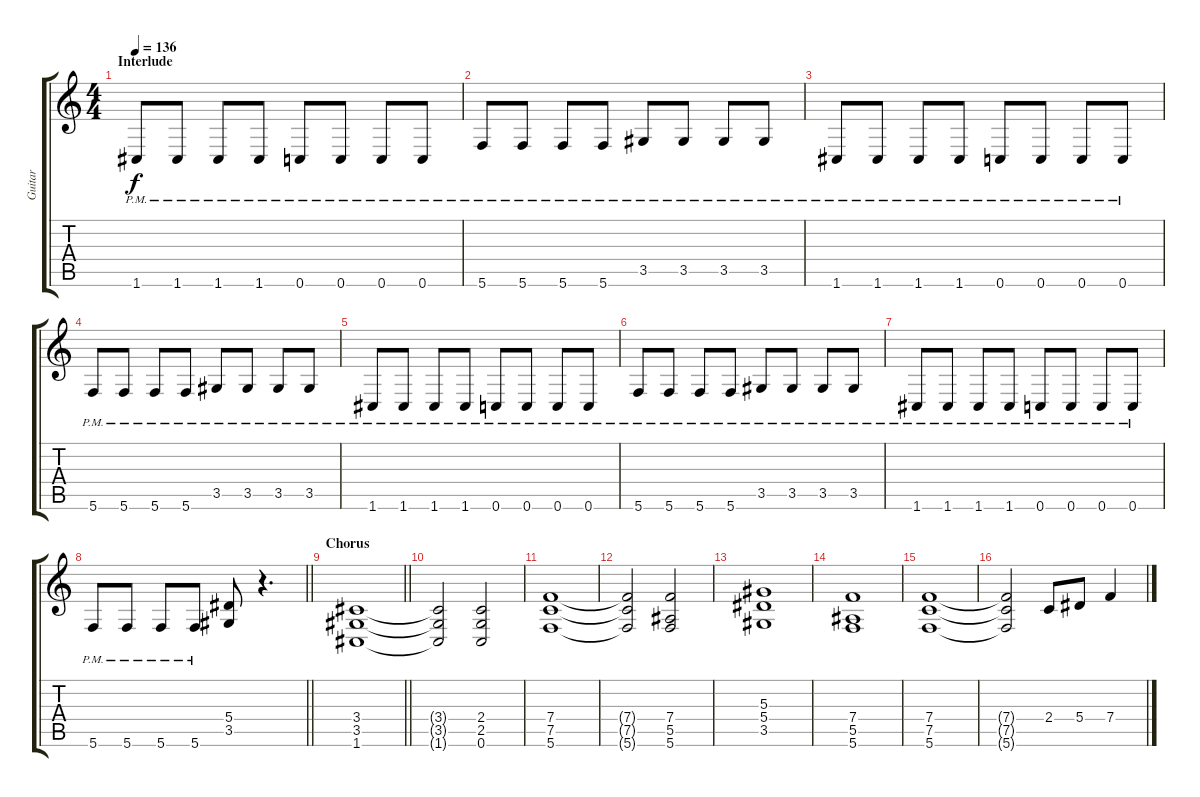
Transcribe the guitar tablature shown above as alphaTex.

\track ("Guitar" "Guitar") {instrument distortionguitar}
\staff {score tabs}
\tuning (C4 G3 Eb3 Bb2 F2 C2) {hide}
\ts (4 4)
\section ("" "Interlude")
\tempo 136
\clef g2
\ks c
1.6{pm}.8{dy f volume 15 balance 0} 1.6{pm}.8 1.6{pm}.8 1.6{pm}.8 0.6{pm}.8 0.6{pm}.8 0.6{pm}.8 0.6{pm}.8 |
5.6{pm}.8 5.6{pm}.8 5.6{pm}.8 5.6{pm}.8 3.5{pm}.8 3.5{pm}.8 3.5{pm}.8 3.5{pm}.8 |
1.6{pm}.8 1.6{pm}.8 1.6{pm}.8 1.6{pm}.8 0.6{pm}.8 0.6{pm}.8 0.6{pm}.8 0.6{pm}.8 |
5.6{pm}.8 5.6{pm}.8 5.6{pm}.8 5.6{pm}.8 3.5{pm}.8 3.5{pm}.8 3.5{pm}.8 3.5{pm}.8 |
1.6{pm}.8 1.6{pm}.8 1.6{pm}.8 1.6{pm}.8 0.6{pm}.8 0.6{pm}.8 0.6{pm}.8 0.6{pm}.8 |
5.6{pm}.8 5.6{pm}.8 5.6{pm}.8 5.6{pm}.8 3.5{pm}.8 3.5{pm}.8 3.5{pm}.8 3.5{pm}.8 |
1.6{pm}.8 1.6{pm}.8 1.6{pm}.8 1.6{pm}.8 0.6{pm}.8 0.6{pm}.8 0.6{pm}.8 0.6{pm}.8 |
\barLineRight lightlight
5.6{pm}.8 5.6{pm}.8 5.6{pm}.8 5.6{pm}.8 (5.4 3.5).8 r.4{d} |
\section ("" "Chorus")
\barLineRight lightlight
(3.4 3.5 1.6).1{volume 15 balance 0} |
(3.4{t} 3.5{t} 1.6{t}).2 (2.4 2.5 0.6).2 |
(7.4 7.5 5.6).1 |
(7.4{t} 7.5{t} 5.6{t}).2 (7.4 5.5 5.6).2 |
(5.3 5.4 3.5).1 |
(7.4 5.5 5.6).1 |
(7.4 7.5 5.6).1 |
(7.4{t} 7.5{t} 5.6{t}).2 2.4.8{balance 8} 5.4.8 7.4.4
